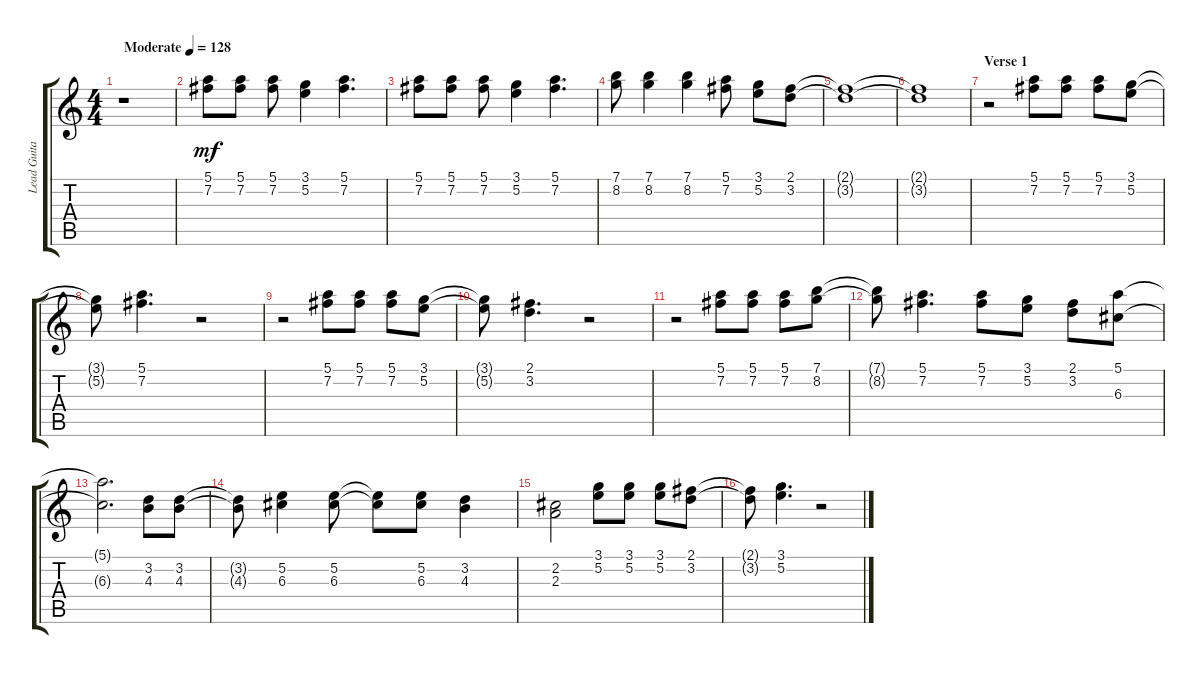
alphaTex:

\track ("Lead Guitar" "Lead Guita") {instrument electricguitarclean}
\staff {score tabs}
\tuning (E4 B3 G3 D3 A2 E2) {hide}
\ts (4 4)
\tempo (128 "Moderate")
\clef g2
\ks c
r.1{dy mf instrument electricguitarclean} |
(5.1 7.2).8 (5.1 7.2).8 (5.1 7.2).8 (3.1 5.2).4 (5.1 7.2).4{d} |
(5.1 7.2).8 (5.1 7.2).8 (5.1 7.2).8 (3.1 5.2).4 (5.1 7.2).4{d} |
(7.1 8.2).8 (7.1 8.2).4 (7.1 8.2).4 (5.1 7.2).8 (3.1 5.2).8 (2.1 3.2).8 |
(2.1{t} 3.2{t}).1 |
(2.1{t} 3.2{t}).1 |
\section ("" "Verse 1")
r.2 (5.1 7.2).8 (5.1 7.2).8 (5.1 7.2).8 (3.1 5.2).8 |
(3.1{t} 5.2{t}).8 (5.1 7.2).4{d} r.2 |
r.2 (5.1 7.2).8 (5.1 7.2).8 (5.1 7.2).8 (3.1 5.2).8 |
(3.1{t} 5.2{t}).8 (2.1 3.2).4{d} r.2 |
r.2 (5.1 7.2).8 (5.1 7.2).8 (5.1 7.2).8 (7.1 8.2).8 |
(7.1{t} 8.2{t}).8 (5.1 7.2).4{d} (5.1 7.2).8 (3.1 5.2).8 (2.1 3.2).8 (5.1 6.3).8 |
(5.1{t} 6.3{t}).2{d} (3.2 4.3).8 (3.2 4.3).8 |
(3.2{t} 4.3{t}).8 (5.2 6.3).4 (5.2 6.3).8 (5.2{t} 6.3{t}).8 (5.2 6.3).8 (3.2 4.3).4 |
(2.2 2.3).2 (3.1 5.2).8 (3.1 5.2).8 (3.1 5.2).8 (2.1 3.2).8 |
(2.1{t} 3.2{t}).8 (3.1 5.2).4{d} r.2
